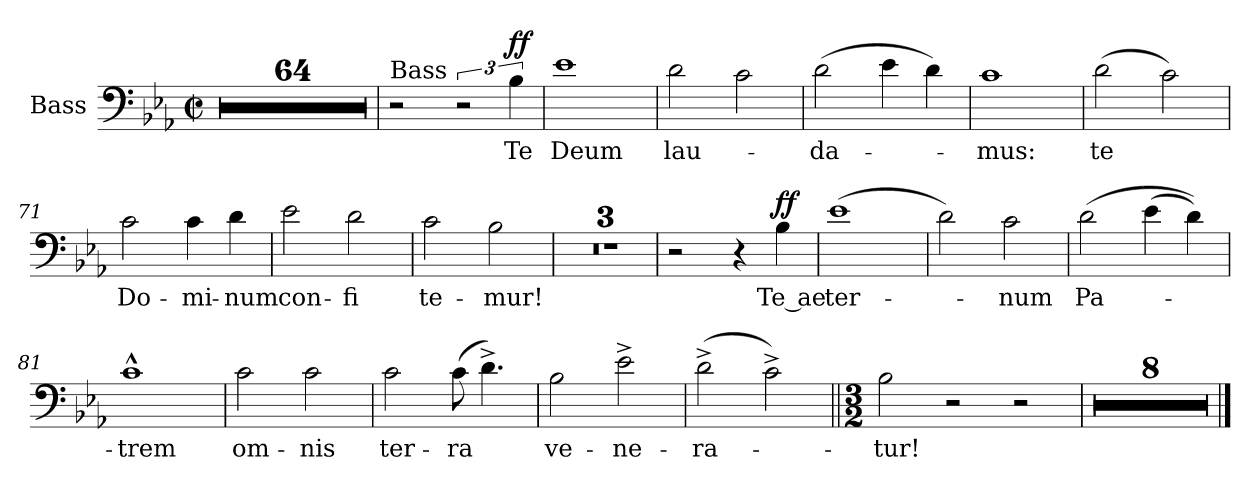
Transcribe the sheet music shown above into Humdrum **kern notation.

**kern	**text	**dynam
*part1	*part1	*part1
*staff1	*staff1	*staff1
*I"Bass	*	*
*clefF4	*	*
*k[b-e-a-]	*	*
*M2/2	*	*
*met(c|)	*	*
=1	=1	=1
1r	.	.
=2	=2	=2
1r	.	.
=3	=3	=3
1r	.	.
=4	=4	=4
1r	.	.
=5	=5	=5
1r	.	.
=6	=6	=6
1r	.	.
=7	=7	=7
1r	.	.
=8	=8	=8
1r	.	.
!!LO:PB:g=z
=9	=9	=9
1r	.	.
=10	=10	=10
1r	.	.
=11	=11	=11
1r	.	.
=12	=12	=12
1r	.	.
=13	=13	=13
1r	.	.
=14	=14	=14
1r	.	.
=15	=15	=15
1r	.	.
=16	=16	=16
1r	.	.
=17	=17	=17
1r	.	.
=18	=18	=18
1r	.	.
!!LO:PB:g=z
=19	=19	=19
1r	.	.
=20	=20	=20
1r	.	.
=21	=21	=21
1r	.	.
=22	=22	=22
1r	.	.
=23	=23	=23
1r	.	.
=24	=24	=24
1r	.	.
=25	=25	=25
1r	.	.
=26	=26	=26
1r	.	.
=27	=27	=27
1r	.	.
!!LO:PB:g=z
=28	=28	=28
1r	.	.
=29	=29	=29
1r	.	.
=30	=30	=30
1r	.	.
=31	=31	=31
1r	.	.
=32	=32	=32
1r	.	.
=33	=33	=33
1r	.	.
=34	=34	=34
1r	.	.
=35	=35	=35
1r	.	.
=36	=36	=36
1r	.	.
!!LO:PB:g=z
=37	=37	=37
1r	.	.
=38	=38	=38
1r	.	.
=39	=39	=39
1r	.	.
=40	=40	=40
1r	.	.
=41	=41	=41
1r	.	.
=42	=42	=42
1r	.	.
=43	=43	=43
1r	.	.
!!LO:PB:g=z
=44	=44	=44
1r	.	.
=45	=45	=45
1r	.	.
=46	=46	=46
1r	.	.
=47	=47	=47
1r	.	.
=48	=48	=48
1r	.	.
=49	=49	=49
1r	.	.
=50	=50	=50
1r	.	.
=51	=51	=51
1r	.	.
!!LO:PB:g=z
=52	=52	=52
1r	.	.
=53	=53	=53
1r	.	.
=54	=54	=54
1r	.	.
=55	=55	=55
1r	.	.
=56	=56	=56
1r	.	.
!!LO:PB:g=z
=57	=57	=57
1r	.	.
=58	=58	=58
1r	.	.
=59	=59	=59
1r	.	.
=60	=60	=60
1r	.	.
=61	=61	=61
1r	.	.
=62	=62	=62
1r	.	.
=63	=63	=63
1r	.	.
=64	=64	=64
1r	.	.
=65	=65	=65
!LO:TX:a:t=Bass	!	!
2r	.	.
3r	.	.
!	!	!LO:DY:b
6B-\	Te	ff
!!LO:PB:g=z
=66	=66	=66
1e-	Deum	.
=67	=67	=67
2d\	lau-	.
2c\	.	.
=68	=68	=68
(2d\	-da-	.
4e-\	.	.
4d\)	.	.
=69	=69	=69
1c	-mus:	.
=70	=70	=70
(2d\	te	.
2c\)	.	.
=71	=71	=71
2c\	Do-	.
4c\	-mi-	.
4d\	-num	.
=72	=72	=72
2e-\	con-	.
2d\	-fi	.
=73	=73	=73
2c\	-te-	.
2B-\	-mur!	.
=74	=74	=74
1r	.	.
!!LO:PB:g=z
=75	=75	=75
1r	.	.
=76	=76	=76
1r	.	.
=77	=77	=77
2r	.	.
4r	.	.
!	!	!LO:DY:a
4B-\	Te ae	ff
=78	=78	=78
(1e-	-ter-	.
=79	=79	=79
2d\)	.	.
2c\	-num	.
=80	=80	=80
(2d\	Pa-	.
(4e-\	.	.
4d\))	.	.
=81	=81	=81
1c^^	-trem	.
=82	=82	=82
2c\	om-	.
2c\	-nis	.
=83	=83	=83
2c\	ter-	.
(8c\	-ra	.
4.d^\)	.	.
!!LO:PB:g=z
=84	=84	=84
2B-\	ve-	.
2e-^\	-ne-	.
=85	=85	=85
(2d^\	-ra-	.
2c^\)	.	.
=86||	=86||	=86||
*M3/2	*	*
2B-\	-tur!	.
2r	.	.
2r	.	.
=87	=87	=87
1.r	.	.
=88	=88	=88
1.r	.	.
=89	=89	=89
1.r	.	.
=90	=90	=90
1.r	.	.
=91	=91	=91
1.r	.	.
=92	=92	=92
1.r	.	.
=93	=93	=93
1.r	.	.
=94	=94	=94
1.r	.	.
==	==	==
*-	*-	*-
